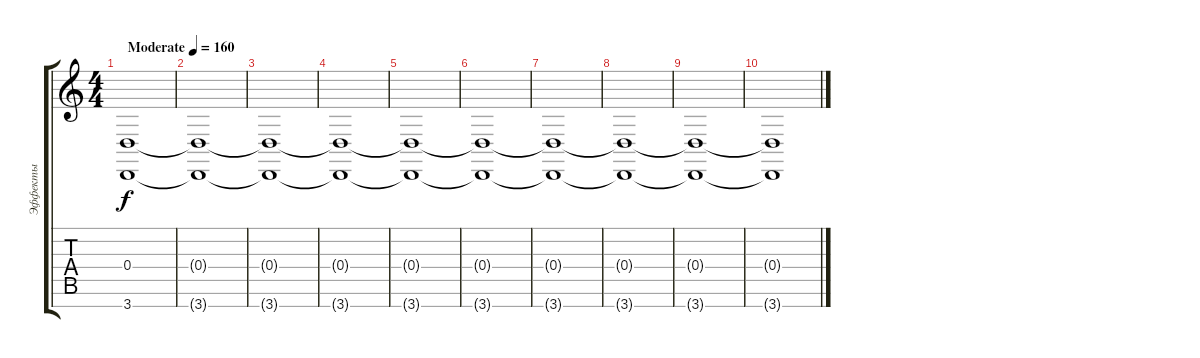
\track ("Эффекты" "Эффекты") {instrument pad2warm}
\staff {score tabs}
\tuning (E4 B3 G3 D3 A2 E2 B1) {hide}
\ts (4 4)
\tempo (160 "Moderate")
\clef g2
\ks c
(0.4 3.7).1{dy f volume 8 instrument pad2warm} |
(0.4{t} 3.7{t}).1{volume 2} |
(0.4{t} 3.7{t}).1{volume 11} |
(0.4{t} 3.7{t}).1{volume 7} |
(0.4{t} 3.7{t}).1{volume 12} |
(0.4{t} 3.7{t}).1 |
(0.4{t} 3.7{t}).1 |
(0.4{t} 3.7{t}).1 |
(0.4{t} 3.7{t}).1 |
(0.4{t} 3.7{t}).1
